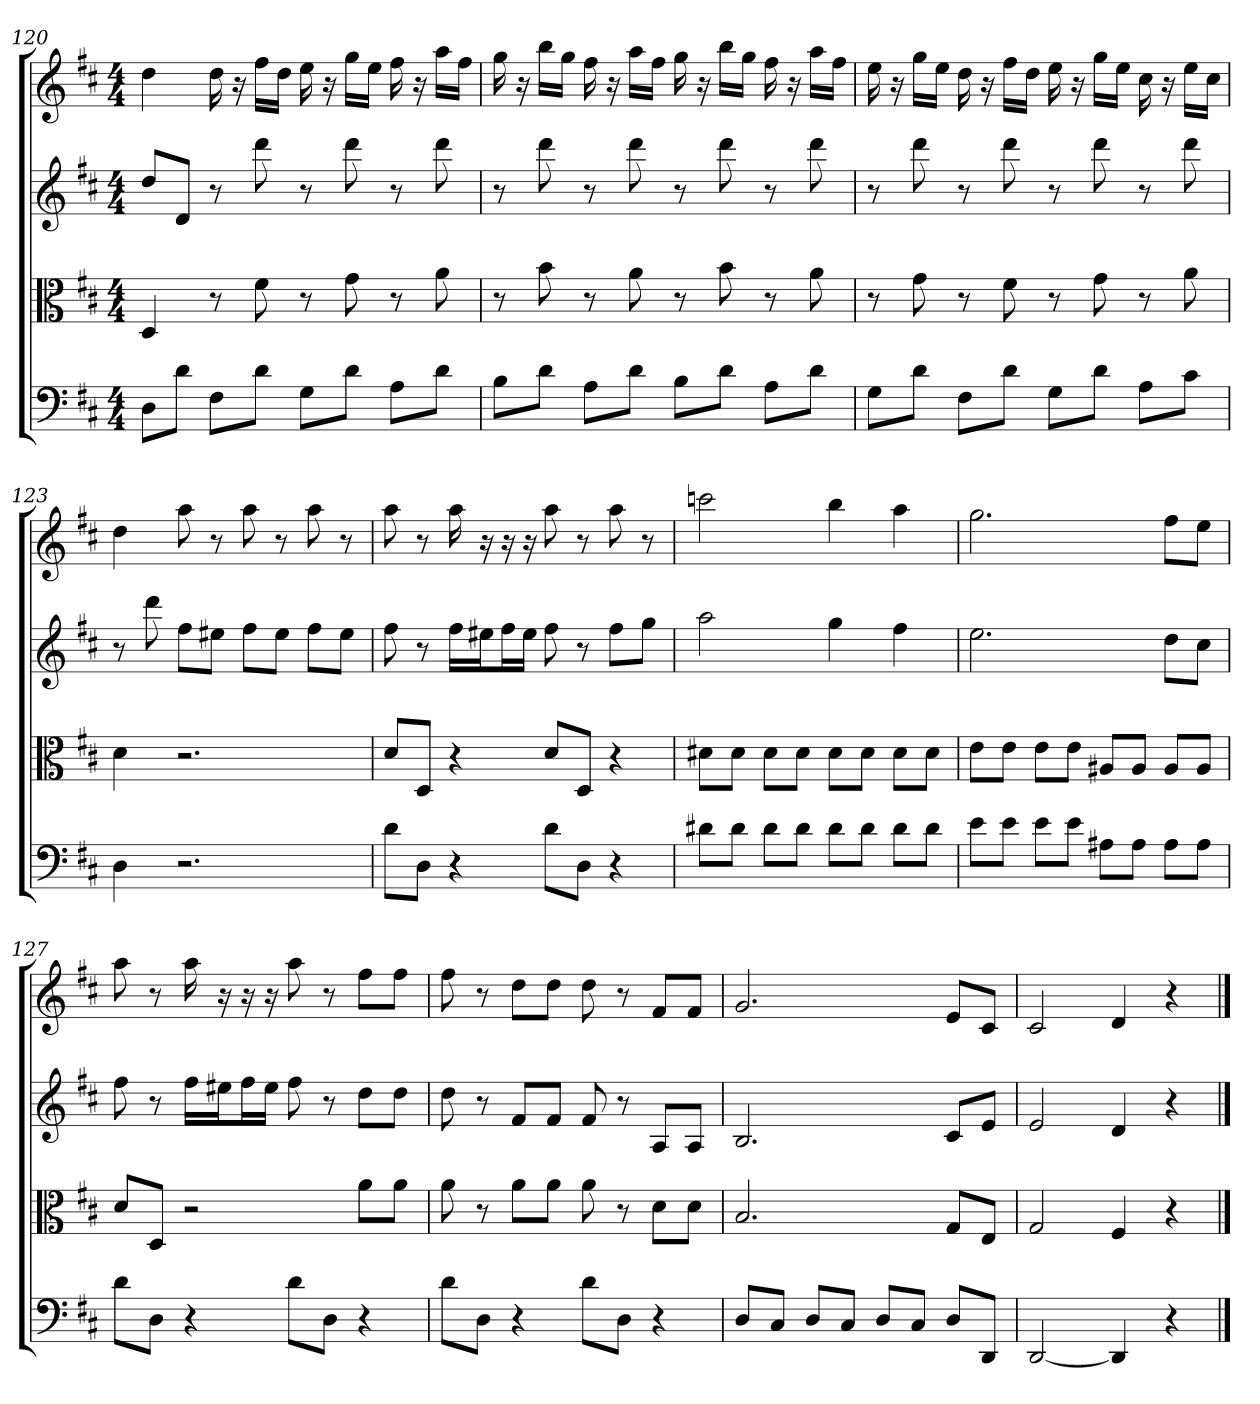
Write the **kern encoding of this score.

**kern	**kern	**kern	**kern
*part4	*part3	*part2	*part1
*staff4	*staff3	*staff2	*staff1
*clefF4	*clefC3	*clefG2	*clefG2
*k[f#c#]	*k[f#c#]	*k[f#c#]	*k[f#c#]
*D:	*D:	*D:	*D:
*M4/4	*M4/4	*M4/4	*M4/4
=120	=120	=120	=120
8D\L	4D	8dd/L	4dd
8d\J	.	8d/J	.
8F#\L	8r	8r	16dd
.	.	.	16r
8d\J	8f#	8ddd	16ff#\LL
.	.	.	16dd\JJ
8G\L	8r	8r	16ee
.	.	.	16r
8d\J	8g	8ddd	16gg\LL
.	.	.	16ee\JJ
8A\L	8r	8r	16ff#
.	.	.	16r
8d\J	8a	8ddd	16aa\LL
.	.	.	16ff#\JJ
=121	=121	=121	=121
8B\L	8r	8r	16gg
.	.	.	16r
8d\J	8b	8ddd	16bb\LL
.	.	.	16gg\JJ
8A\L	8r	8r	16ff#
.	.	.	16r
8d\J	8a	8ddd	16aa\LL
.	.	.	16ff#\JJ
8B\L	8r	8r	16gg
.	.	.	16r
8d\J	8b	8ddd	16bb\LL
.	.	.	16gg\JJ
8A\L	8r	8r	16ff#
.	.	.	16r
8d\J	8a	8ddd	16aa\LL
.	.	.	16ff#\JJ
=122	=122	=122	=122
8G\L	8r	8r	16ee
.	.	.	16r
8d\J	8g	8ddd	16gg\LL
.	.	.	16ee\JJ
8F#\L	8r	8r	16dd
.	.	.	16r
8d\J	8f#	8ddd	16ff#\LL
.	.	.	16dd\JJ
8G\L	8r	8r	16ee
.	.	.	16r
8d\J	8g	8ddd	16gg\LL
.	.	.	16ee\JJ
8A\L	8r	8r	16cc#
.	.	.	16r
8c#\J	8a	8ddd	16ee\LL
.	.	.	16cc#\JJ
=123	=123	=123	=123
4D	4d	8r	4dd
.	.	8ddd	.
2.r	2.r	8ff#\L	8aa
.	.	8ee#X\J	8r
.	.	8ff#\L	8aa
.	.	8ee#\J	8r
.	.	8ff#\L	8aa
.	.	8ee#\J	8r
=124	=124	=124	=124
8d\L	8d/L	8ff#	8aa
8D\J	8D/J	8r	8r
4r	4r	16ff#\LL	16aa
.	.	16ee#X\J	16r
.	.	16ff#\L	16r
.	.	16ee#\JJ	16r
8d\L	8d/L	8ff#	8aa
8D\J	8D/J	8r	8r
4r	4r	8ff#\L	8aa
.	.	8gg\J	8r
=125	=125	=125	=125
8d#X\L	8d#X\L	2aa	2cccn
8d#\J	8d#\J	.	.
8d#\L	8d#\L	.	.
8d#\J	8d#\J	.	.
8d#\L	8d#\L	4gg	4bb
8d#\J	8d#\J	.	.
8d#\L	8d#\L	4ff#	4aa
8d#\J	8d#\J	.	.
=126	=126	=126	=126
8e\L	8e\L	2.ee	2.gg
8e\J	8e\J	.	.
8e\L	8e\L	.	.
8e\J	8e\J	.	.
8A#X\L	8A#X/L	.	.
8A#\J	8A#/J	.	.
8A#\L	8A#/L	8dd\L	8ff#\L
8A#\J	8A#/J	8cc#\J	8ee\J
=127	=127	=127	=127
8d\L	8d/L	8ff#	8aa
8D\J	8D/J	8r	8r
4r	2r	16ff#\LL	16aa
.	.	16ee#X\J	16r
.	.	16ff#\L	16r
.	.	16ee#\JJ	16r
8d\L	.	8ff#	8aa
8D\J	.	8r	8r
4r	8a\L	8dd\L	8ff#\L
.	8a\J	8dd\J	8ff#\J
=128	=128	=128	=128
8d\L	8a	8dd	8ff#
8D\J	8r	8r	8r
4r	8a\L	8f#/L	8dd\L
.	8a\J	8f#/J	8dd\J
8d\L	8a	8f#	8dd
8D\J	8r	8r	8r
4r	8d\L	8A/L	8f#/L
.	8d\J	8A/J	8f#/J
=129	=129	=129	=129
8D/L	2.B	2.B	2.g
8C#/J	.	.	.
8D/L	.	.	.
8C#/J	.	.	.
8D/L	.	.	.
8C#/J	.	.	.
8D/L	8G/L	8c#/L	8e/L
8DD/J	8E/J	8e/J	8c#/J
=130	=130	=130	=130
[2DD	2G	2e	2c#
4DD]	4F#	4d	4d
4r	4r	4r	4r
==	==	==	==
*-	*-	*-	*-
